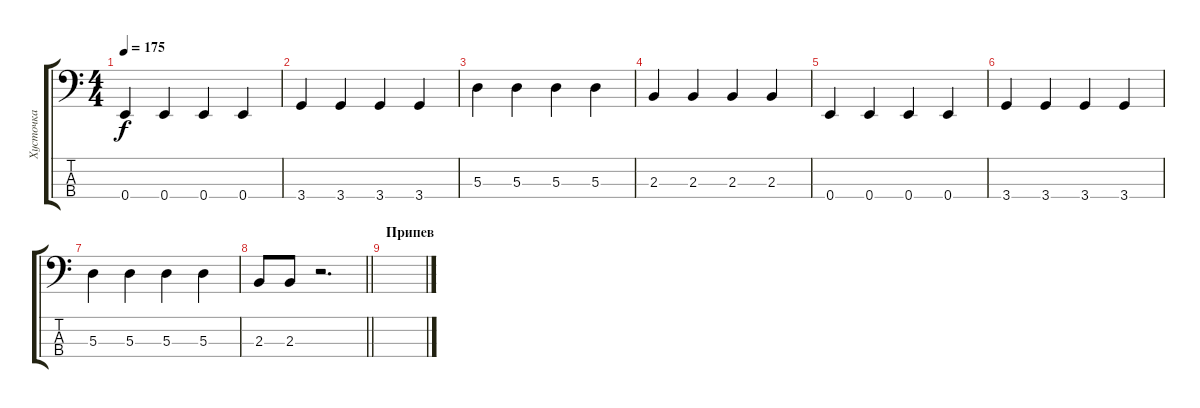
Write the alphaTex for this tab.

\track ("Хусточка" "Хусточка") {instrument electricbassfinger}
\staff {score tabs}
\tuning (G2 D2 A1 E1) {hide}
\ts (4 4)
\tempo 175
\clef f4
\ks c
0.4.4{dy f} 0.4.4 0.4.4 0.4.4 |
3.4.4 3.4.4 3.4.4 3.4.4 |
5.3.4 5.3.4 5.3.4 5.3.4 |
2.3.4 2.3.4 2.3.4 2.3.4 |
0.4.4 0.4.4 0.4.4 0.4.4 |
3.4.4 3.4.4 3.4.4 3.4.4 |
5.3.4 5.3.4 5.3.4 5.3.4 |
\barLineRight lightlight
2.3.8 2.3.8 r.2{d} |
\section ("" "Припев")
